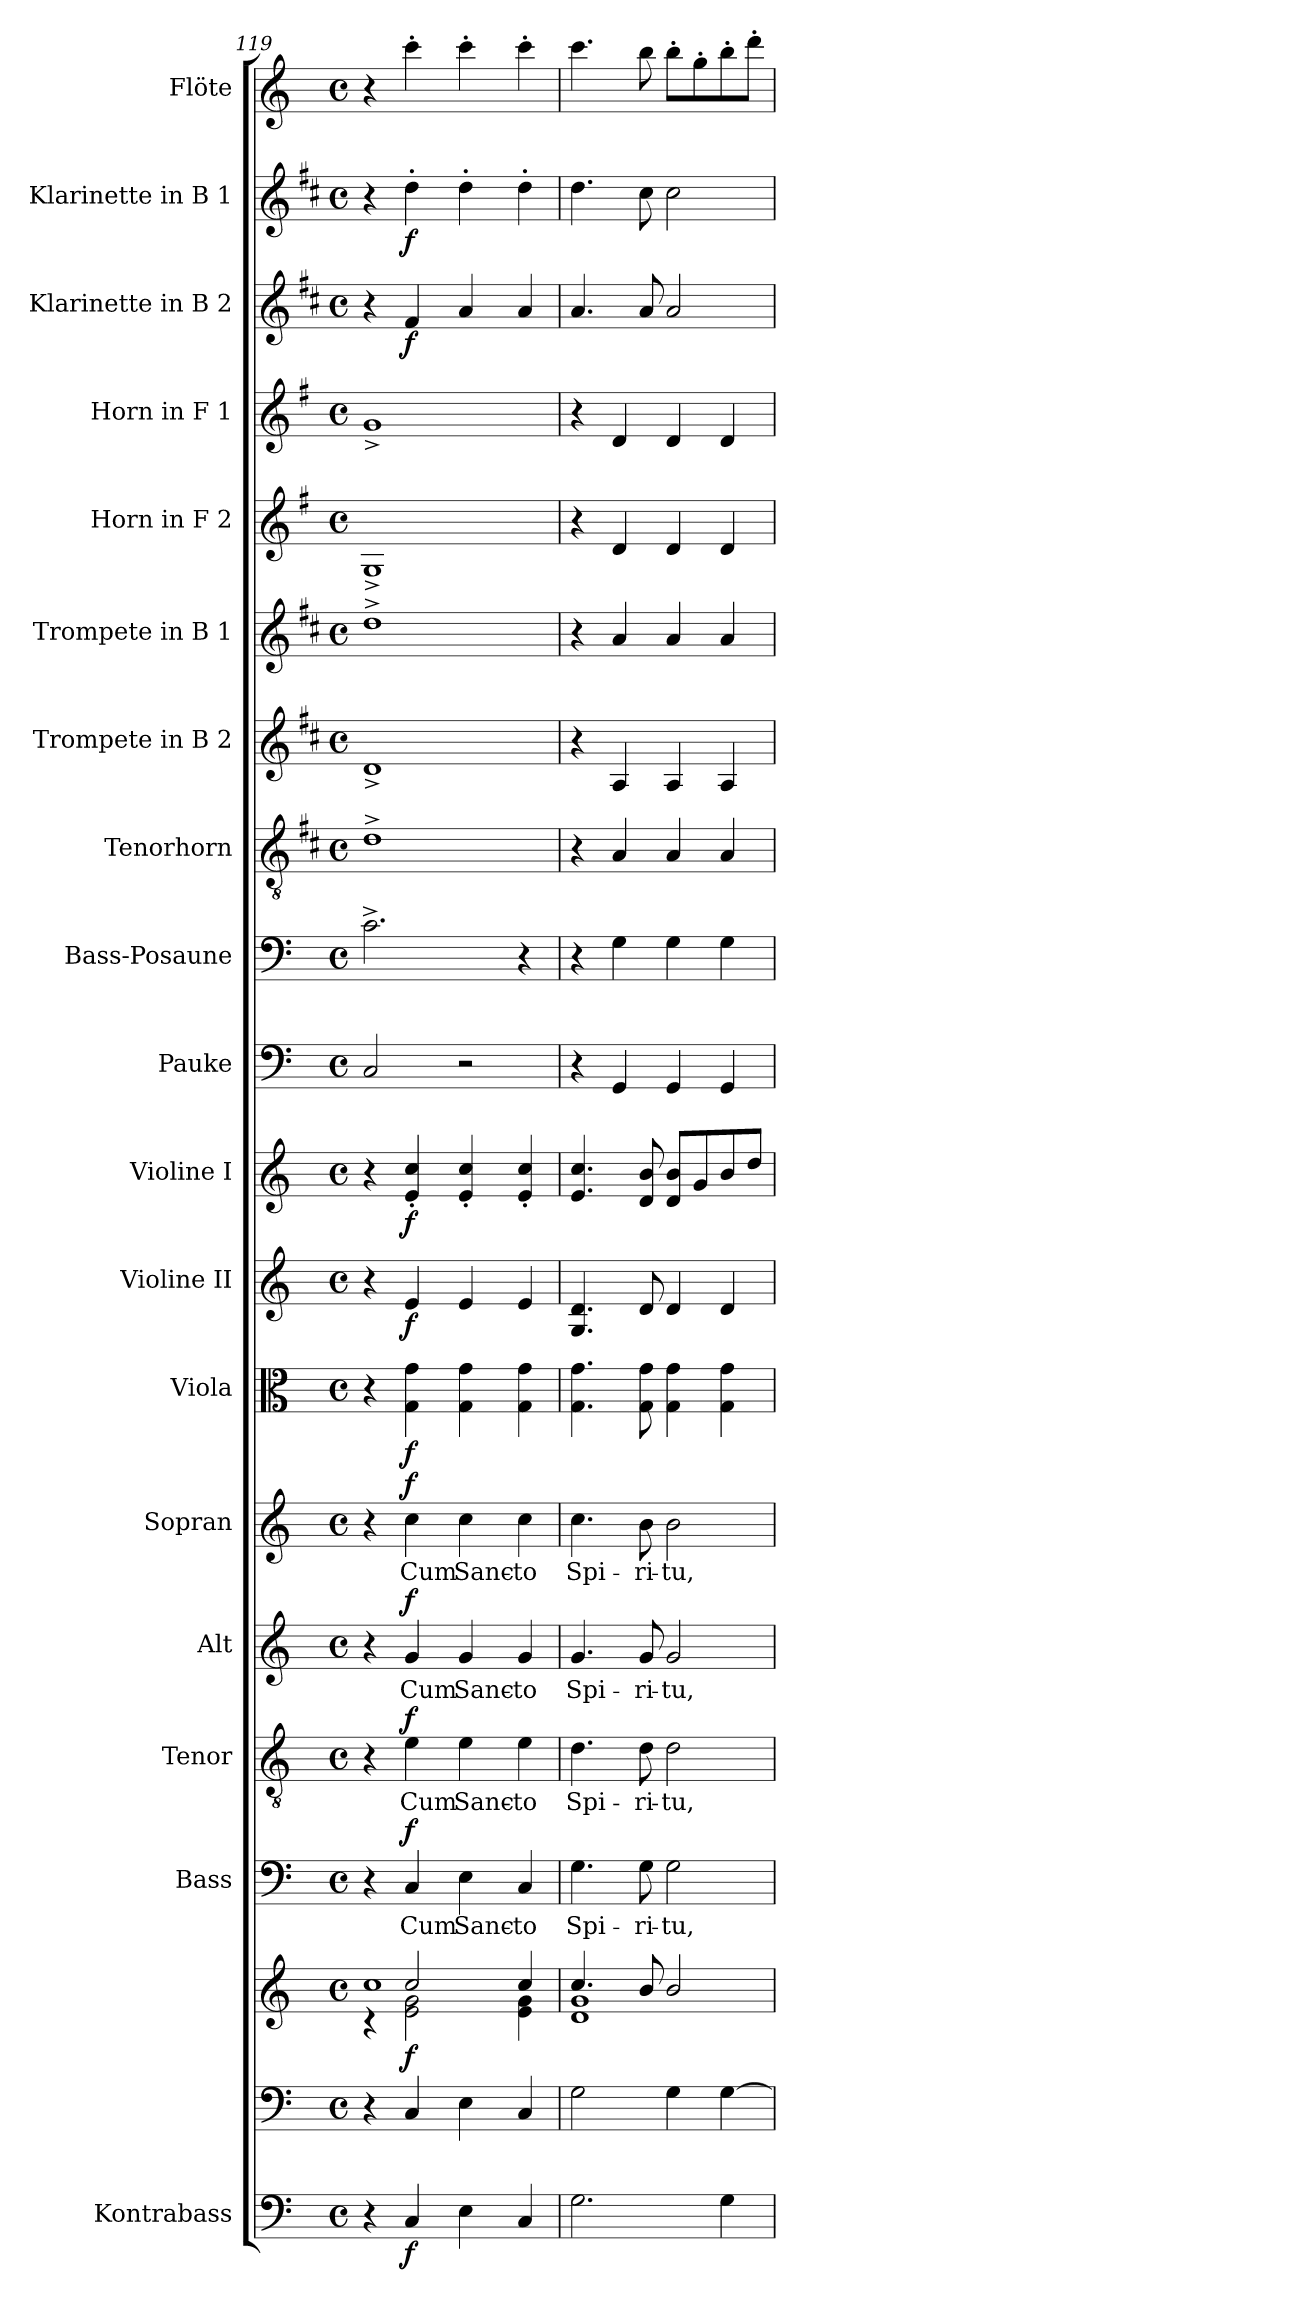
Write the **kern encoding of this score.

**kern	**dynam	**kern	**kern	**dynam	**kern	**text	**dynam	**kern	**text	**dynam	**kern	**text	**dynam	**kern	**text	**dynam	**kern	**dynam	**kern	**dynam	**kern	**dynam	**kern	**kern	**kern	**kern	**kern	**kern	**kern	**kern	**dynam	**kern	**dynam	**kern
*part19	*part19	*part18	*part18	*part18	*part17	*part17	*part17	*part16	*part16	*part16	*part15	*part15	*part15	*part14	*part14	*part14	*part13	*part13	*part12	*part12	*part11	*part11	*part10	*part9	*part8	*part7	*part6	*part5	*part4	*part3	*part3	*part2	*part2	*part1
*staff20	*staff20	*staff19	*staff18	*staff18/19	*staff17	*staff17	*staff17	*staff16	*staff16	*staff16	*staff15	*staff15	*staff15	*staff14	*staff14	*staff14	*staff13	*staff13	*staff12	*staff12	*staff11	*staff11	*staff10	*staff9	*staff8	*staff7	*staff6	*staff5	*staff4	*staff3	*staff3	*staff2	*staff2	*staff1
*I"Kontrabass	*	*	*	*	*I"Bass	*	*	*I"Tenor	*	*	*I"Alt	*	*	*I"Sopran	*	*	*I"Viola	*	*I"Violine II	*	*I"Violine I	*	*I"Pauke	*I"Bass-Posaune	*I"Tenorhorn	*I"Trompete in B 2	*I"Trompete in B 1	*I"Horn in F 2	*I"Horn in F 1	*I"Klarinette in B 2	*	*I"Klarinette in B 1	*	*I"Flöte
*I'Kb.	*	*	*	*	*I'B	*	*	*I'T	*	*	*I'A	*	*	*I'S	*	*	*I'Vla.	*	*I'Vl. II	*	*I'Vl. I	*	*I'Pk.	*I'B. Pos.	*I'T	*	*	*I'Hrn. 2	*I'Hrn. 1	*	*	*	*	*I'Fl.
*clefF4	*	*clefF4	*clefG2	*	*clefF4	*	*	*clefGv2	*	*	*clefG2	*	*	*clefG2	*	*	*clefC3	*	*clefG2	*	*clefG2	*	*clefF4	*clefF4	*clefGv2	*clefG2	*clefG2	*clefG2	*clefG2	*clefG2	*	*clefG2	*	*clefG2
*ITrd7c12	*	*	*	*	*	*	*	*	*	*	*	*	*	*	*	*	*	*	*	*	*	*	*	*	*ITrd1c2	*ITrd1c2	*ITrd1c2	*ITrd4c7	*ITrd4c7	*ITrd1c2	*	*ITrd1c2	*	*
*k[]	*	*k[]	*k[]	*	*k[]	*	*	*k[]	*	*	*k[]	*	*	*k[]	*	*	*k[]	*	*k[]	*	*k[]	*	*k[]	*k[]	*k[]	*k[]	*k[]	*k[]	*k[]	*k[]	*	*k[]	*	*k[]
*C:	*	*C:	*C:	*	*C:	*	*	*C:	*	*	*C:	*	*	*C:	*	*	*C:	*	*C:	*	*C:	*	*C:	*C:	*C:	*C:	*C:	*C:	*C:	*C:	*	*C:	*	*C:
*M4/4	*	*M4/4	*M4/4	*	*M4/4	*	*	*M4/4	*	*	*M4/4	*	*	*M4/4	*	*	*M4/4	*	*M4/4	*	*M4/4	*	*M4/4	*M4/4	*M4/4	*M4/4	*M4/4	*M4/4	*M4/4	*M4/4	*	*M4/4	*	*M4/4
*met(c)	*	*met(c)	*met(c)	*	*met(c)	*	*	*met(c)	*	*	*met(c)	*	*	*met(c)	*	*	*met(c)	*	*met(c)	*	*met(c)	*	*met(c)	*met(c)	*met(c)	*met(c)	*met(c)	*met(c)	*met(c)	*met(c)	*	*met(c)	*	*met(c)
=119	=119	=119	=119	=119	=119	=119	=119	=119	=119	=119	=119	=119	=119	=119	=119	=119	=119	=119	=119	=119	=119	=119	=119	=119	=119	=119	=119	=119	=119	=119	=119	=119	=119	=119
*	*	*	*^	*	*	*	*	*	*	*	*	*	*	*	*	*	*	*	*	*	*	*	*	*	*	*	*	*	*	*	*	*	*	*
*	*	*	*	*^	*	*	*	*	*	*	*	*	*	*	*	*	*	*	*	*	*	*	*	*	*	*	*	*	*	*	*	*	*	*	*
4r	.	4r	4ryy	4rc	1cc	.	4r	.	.	4r	.	.	4r	.	.	4r	.	.	4r	.	4r	.	4r	.	2C/	2.c^>\	1c^>	1c^<	1cc^>	1C^<	1c^<	4r	.	4r	.	4r
!	!LO:DY:b	!	!	!	!	!LO:DY:b	!	!LO:LY:b	!LO:DY:a	!	!LO:LY:b	!LO:DY:a	!	!LO:LY:b	!LO:DY:a	!	!LO:LY:b	!LO:DY:a	!	!LO:DY:b	!	!LO:DY:b	!	!LO:DY:b	!	!	!	!	!	!	!	!	!LO:DY:b	!	!LO:DY:b	!
4CC/	f	4C/	2cc/	2e\ 2g\	.	f	4C/	Cum	f	4e\	Cum	f	4g/	Cum	f	4cc\	Cum	f	4G\ 4g\	f	4e/	f	4e/'< 4cc/'<	f	.	.	.	.	.	.	.	4e/	f	4cc'>\	f	4ccc'>\
!	!	!	!	!	!	!	!	!LO:LY:b	!	!	!LO:LY:b	!	!	!LO:LY:b	!	!	!LO:LY:b	!	!	!	!	!	!	!	!	!	!	!	!	!	!	!	!	!	!	!
4EE\	.	4E\	.	.	.	.	4E\	Sanc-	.	4e\	Sanc-	.	4g/	Sanc-	.	4cc\	Sanc-	.	4G\ 4g\	.	4e/	.	4e/'< 4cc/'<	.	2r	.	.	.	.	.	.	4g/	.	4cc'>\	.	4ccc'>\
!	!	!	!	!	!	!	!	!LO:LY:b	!	!	!LO:LY:b	!	!	!LO:LY:b	!	!	!LO:LY:b	!	!	!	!	!	!	!	!	!	!	!	!	!	!	!	!	!	!	!
4CC/	.	4C/	4cc/	4e\ 4g\	.	.	4C/	-to	.	4e\	-to	.	4g/	-to	.	4cc\	-to	.	4G\ 4g\	.	4e/	.	4e/'< 4cc/'<	.	.	4r	.	.	.	.	.	4g/	.	4cc'>\	.	4ccc'>\
*	*	*	*	*v	*v	*	*	*	*	*	*	*	*	*	*	*	*	*	*	*	*	*	*	*	*	*	*	*	*	*	*	*	*	*	*	*
=120	=120	=120	=120	=120	=120	=120	=120	=120	=120	=120	=120	=120	=120	=120	=120	=120	=120	=120	=120	=120	=120	=120	=120	=120	=120	=120	=120	=120	=120	=120	=120	=120	=120	=120	=120
!	!	!	!	!	!	!	!LO:LY:b	!	!	!LO:LY:b	!	!	!LO:LY:b	!	!	!LO:LY:b	!	!	!	!	!	!	!	!	!	!	!	!	!	!	!	!	!	!	!
2.GG\	.	2G\	4.cc/	1d 1g	.	4.G\	Spi-	.	4.d\	Spi-	.	4.g/	Spi-	.	4.cc\	Spi-	.	4.G\ 4.g\	.	4.G/ 4.d/	.	4.e/ 4.cc/	.	4r	4r	4r	4r	4r	4r	4r	4.g/	.	4.cc\	.	4.ccc\
.	.	.	.	.	.	.	.	.	.	.	.	.	.	.	.	.	.	.	.	.	.	.	.	4GG/	4G\	4G/	4G/	4g/	4G/	4G/	.	.	.	.	.
!	!	!	!	!	!	!	!LO:LY:b	!	!	!LO:LY:b	!	!	!LO:LY:b	!	!	!LO:LY:b	!	!	!	!	!	!	!	!	!	!	!	!	!	!	!	!	!	!	!
.	.	.	8b/	.	.	8G\	-ri-	.	8d\	-ri-	.	8g/	-ri-	.	8b\	-ri-	.	8G\ 8g\	.	8d/	.	8d/ 8b/	.	.	.	.	.	.	.	.	8g/	.	8b\	.	8bb\
!	!	!	!	!	!	!	!LO:LY:b	!	!	!LO:LY:b	!	!	!LO:LY:b	!	!	!LO:LY:b	!	!	!	!	!	!	!	!	!	!	!	!	!	!	!	!	!	!	!
.	.	4G\	2b/	.	.	2G\	-tu,	.	2d\	-tu,	.	2g/	-tu,	.	2b\	-tu,	.	4G\ 4g\	.	4d/	.	8d/ 8b/L	.	4GG/	4G\	4G/	4G/	4g/	4G/	4G/	2g/	.	2b\	.	8bb'>\L
.	.	.	.	.	.	.	.	.	.	.	.	.	.	.	.	.	.	.	.	.	.	8g/	.	.	.	.	.	.	.	.	.	.	.	.	8gg'>\
4GG\	.	[4G\	.	.	.	.	.	.	.	.	.	.	.	.	.	.	.	4G\ 4g\	.	4d/	.	8b/	.	4GG/	4G\	4G/	4G/	4g/	4G/	4G/	.	.	.	.	8bb'>\
.	.	.	.	.	.	.	.	.	.	.	.	.	.	.	.	.	.	.	.	.	.	8dd/J	.	.	.	.	.	.	.	.	.	.	.	.	8ddd'>\J
*	*	*	*v	*v	*	*	*	*	*	*	*	*	*	*	*	*	*	*	*	*	*	*	*	*	*	*	*	*	*	*	*	*	*	*	*
=	=	=	=	=	=	=	=	=	=	=	=	=	=	=	=	=	=	=	=	=	=	=	=	=	=	=	=	=	=	=	=	=	=	=
*-	*-	*-	*-	*-	*-	*-	*-	*-	*-	*-	*-	*-	*-	*-	*-	*-	*-	*-	*-	*-	*-	*-	*-	*-	*-	*-	*-	*-	*-	*-	*-	*-	*-	*-
